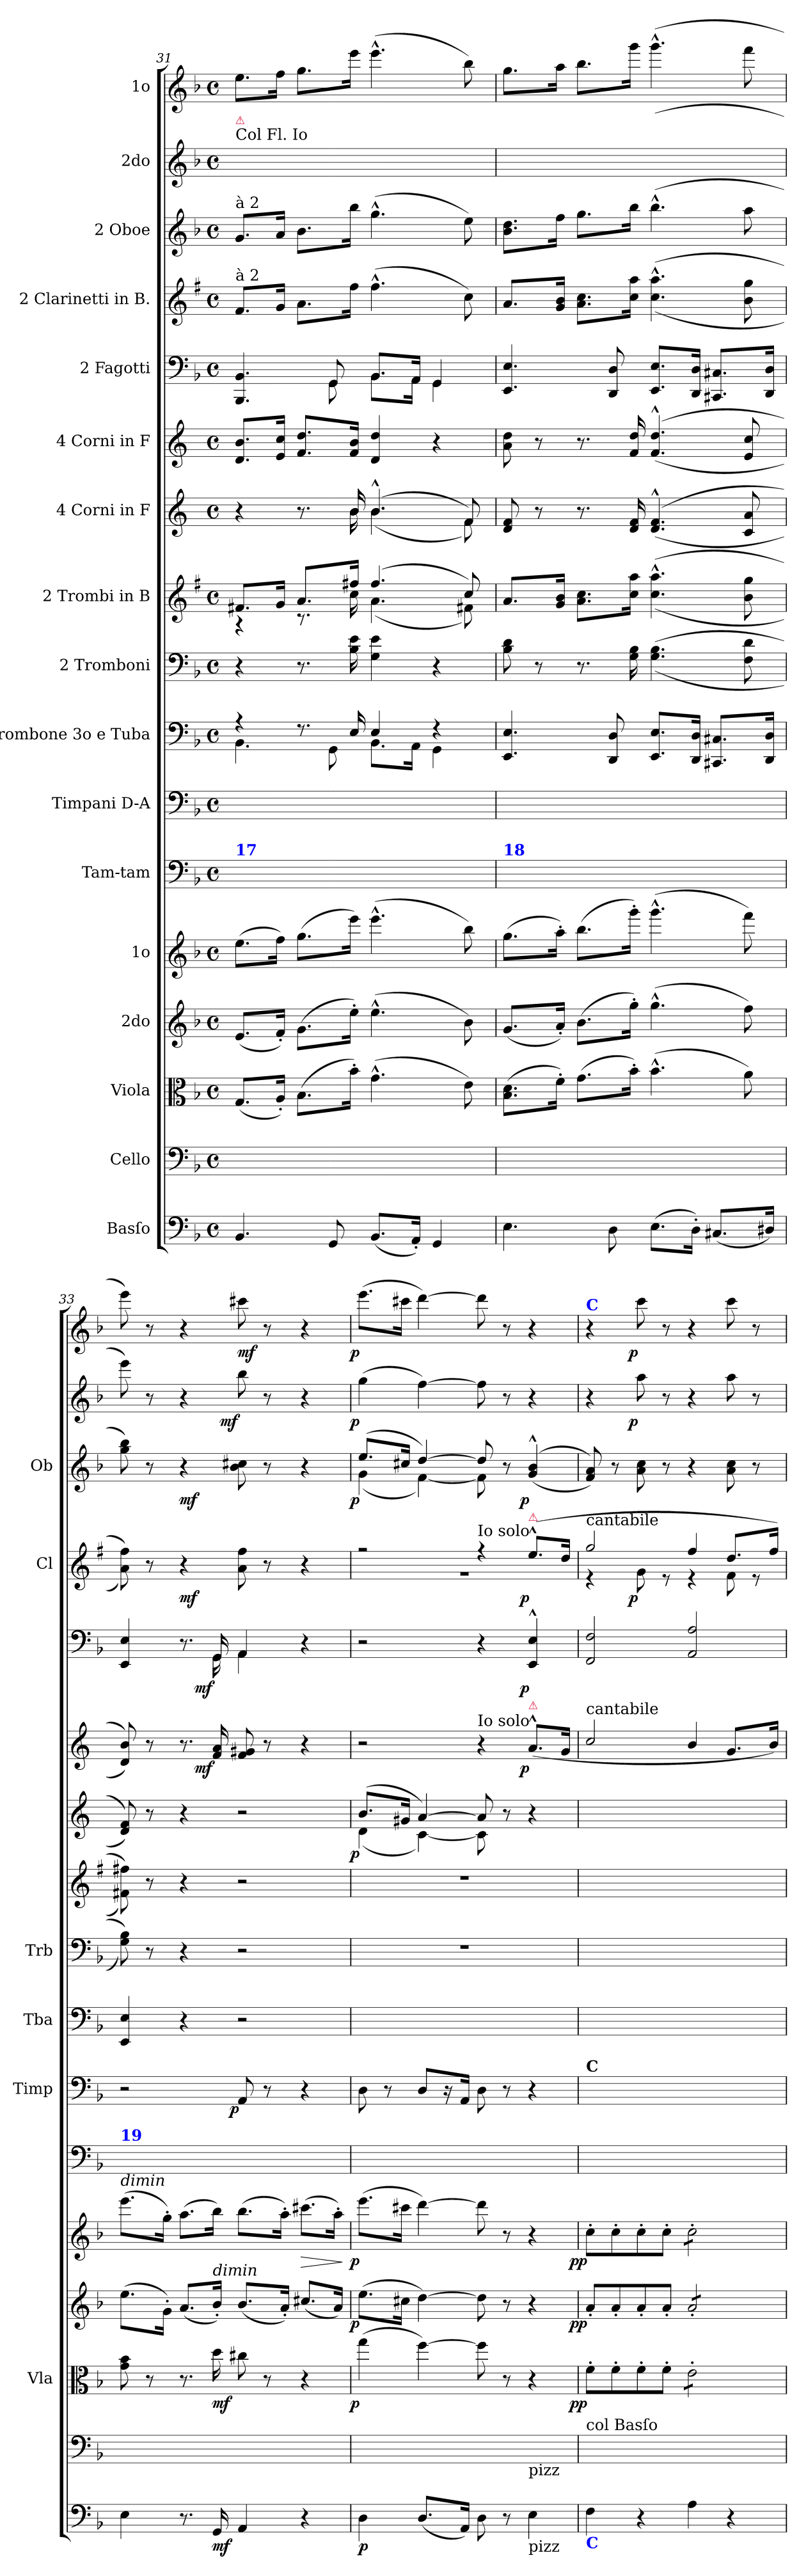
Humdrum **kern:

**kern	**dynam	**kern	**kern	**dynam	**kern	**dynam	**kern	**dynam	**kern	**kern	**dynam	**kern	**kern	**kern	**kern	**dynam	**kern	**dynam	**kern	**dynam	**kern	**dynam	**kern	**dynam	**kern	**dynam	**kern	**dynam
*part17	*part17	*part16	*part15	*part15	*part14	*part14	*part13	*part13	*part12	*part11	*part11	*part10	*part9	*part8	*part7	*part7	*part6	*part6	*part5	*part5	*part4	*part4	*part3	*part3	*part2	*part2	*part1	*part1
*staff17	*staff17	*staff16	*staff15	*staff15	*staff14	*staff14	*staff13	*staff13	*staff12	*staff11	*staff11	*staff10	*staff9	*staff8	*staff7	*staff7	*staff6	*staff6	*staff5	*staff5	*staff4	*staff4	*staff3	*staff3	*staff2	*staff2	*staff1	*staff1
*I"Basſo	*	*I"Cello	*I"Viola	*	*I"2do	*	*I"1o	*	*I"Tam-tam	*I"Timpani D-A	*	*I"Trombone 3o e Tuba	*I"2 Tromboni	*I"2 Trombi in B	*I"4 Corni in F	*	*I"4 Corni in F	*	*I"2 Fagotti	*	*I"2 Clarinetti in B.	*	*I"2 Oboe	*	*I"2do	*	*I"1o	*
*	*	*	*I'Vla	*	*	*	*	*	*	*I'Timp	*	*I'Tba	*I'Trb	*	*	*	*	*	*	*	*I'Cl	*	*I'Ob	*	*	*	*	*
*clefF4	*	*clefF4	*clefC3	*	*clefG2	*	*clefG2	*	*clefF4	*clefF4	*	*clefF4	*clefF4	*clefG2	*clefG2	*	*clefG2	*	*clefF4	*	*clefG2	*	*clefG2	*	*clefG2	*	*clefG2	*
*	*	*	*	*	*	*	*	*	*	*	*	*	*	*ITrd1c2	*ITrd4c7	*	*ITrd4c7	*	*	*	*ITrd1c2	*	*	*	*	*	*	*
*k[b-]	*	*k[b-]	*k[b-]	*	*k[b-]	*	*k[b-]	*	*k[b-]	*k[b-]	*	*k[b-]	*k[b-]	*k[b-]	*k[b-]	*	*k[b-]	*	*k[b-]	*	*k[b-]	*	*k[b-]	*	*k[b-]	*	*k[b-]	*
*d:	*	*d:	*d:	*	*d:	*	*d:	*	*d:	*d:	*	*d:	*d:	*d:	*d:	*	*d:	*	*d:	*	*d:	*	*d:	*	*d:	*	*d:	*
*M4/4	*	*M4/4	*M4/4	*	*M4/4	*	*M4/4	*	*M4/4	*M4/4	*	*M4/4	*M4/4	*M4/4	*M4/4	*	*M4/4	*	*M4/4	*	*M4/4	*	*M4/4	*	*M4/4	*	*M4/4	*
*met(c)	*	*met(c)	*met(c)	*	*met(c)	*	*met(c)	*	*met(c)	*met(c)	*	*met(c)	*met(c)	*met(c)	*met(c)	*	*met(c)	*	*met(c)	*	*met(c)	*	*met(c)	*	*met(c)	*	*met(c)	*
=31	=31	=31	=31	=31	=31	=31	=31	=31	=31	=31	=31	=31	=31	=31	=31	=31	=31	=31	=31	=31	=31	=31	=31	=31	=31	=31	=31	=31
*	*	*	*	*	*	*	*	*	*	*	*	*^	*	*^	*^	*	*	*	*^	*	*	*	*	*	*	*	*	*
!	!	!	!	!	!	!	!	!	!	!	!	!	!	!	!	!	!	!	!	!	!	!	!	!	!	!	!	!	!LO:TX:a:t=Col Fl. Io	!	!	!
!	!	!	!	!	!	!	!	!	!	!	!	!	!	!	!	!	!	!	!	!	!	!	!	!	!	!	!	!	!LO:TX:a:color=crimson:t=⚠	!	!	!
!	!	!	!	!	!	!	!	!	!	!	!	!	!	!	!	!	!	!	!	!	!	!	!	!	!	!	!LO:TX:a:t=à 2	!	!	!	!	!
!	!	!	!	!	!	!	!	!	!	!	!	!	!	!	!	!	!	!	!	!	!	!	!	!	!LO:TX:a:t=à 2	!	!	!	!	!	!	!
!	!	!	!	!	!	!	!	!	!LO:TX:a:B:color=blue:t=17	!	!	!	!	!	!	!	!	!	!	!	!	!	!	!	!	!	!	!	!	!	!	!
4.BB-/	.	4.BB-/yy	(<8.G/L	.	(<8.e/L	.	(>8.ee\L	.	1ryy	1ryy	.	4r	4.BB-\	4r	8.en/L	4r	4r	4ryy	.	8.G/ 8.e/L	.	4.BBB-/ 4.BB-/	4ryy	.	8.e/L	.	8.g/L	.	8.ee\Lyy	.	8.ee\L	.
.	.	.	16A'</Jk)	.	16f'</Jk)	.	16ff\Jk)	.	.	.	.	.	.	.	16f/Jk	.	.	.	.	16A/ 16f/Jk	.	.	.	.	16f/Jk	.	16a/Jk	.	16ff\Jkyy	.	16ff\Jk	.
.	.	.	(>8.B-\L	.	(>8.g\L	.	(>8.gg\L	.	.	.	.	8.r	.	8.r	8.g/L	8.r	8.r	8.ryy	.	8.B-/ 8.g/L	.	.	8ryy	.	8.g\L	.	8.b-\L	.	8.gg\Lyy	.	8.gg\L	.
8GG/	.	8GG/yy	.	.	.	.	.	.	.	.	.	.	8GG\	.	.	.	.	.	.	.	.	8GG/	8GG\	.	.	.	.	.	.	.	.	.
.	.	.	16b-'>\Jk)	.	16ee'>\Jk)	.	16eee\Jk)	.	.	.	.	16E/	.	16B-\ 16e\	16een/Jk	16b-\	16e/	16e\	.	16B-/ 16e/Jk	.	.	.	.	16ee\Jk	.	16bb-\Jk	.	16eee\Jkyy	.	16eee\Jk	.
(<8.BB-/L	.	(<8.BB-/Lyy	(>4.g^^>\	.	(>4.ee^^>\	.	(>4.eee^^>\	.	.	.	.	4E/	8.BB-\L	4G\ 4e\	(>4.ee/	(<4.g\	(>4.e^^>/	(<4.e\	.	4G/ 4g/	.	8.BB-/L	8.BB-\L	.	(>4.ee^^>\	.	(>4.gg^^>\	.	(>4.eee^^>\yy	.	(>4.eee^^>\	.
16AA'</Jk)	.	16AA'</Jkyy)	.	.	.	.	.	.	.	.	.	.	16AA\Jk	.	.	.	.	.	.	.	.	16AA/Jk	16AA\Jk	.	.	.	.	.	.	.	.	.
4GG/	.	4GG/yy	.	.	.	.	.	.	.	.	.	4r	4GG\	4r	.	.	.	.	.	4r	.	4GG/	4GG\	.	.	.	.	.	.	.	.	.
.	.	.	8e\)	.	8b-\)	.	8bb-\)	.	.	.	.	.	.	.	8b-/)	8en\)	8B-/)	8B-\)	.	.	.	.	.	.	8b-\)	.	8ee\)	.	8bb-\yy)	.	8bb-\)	.
*	*	*	*	*	*	*	*	*	*	*	*	*v	*v	*	*	*	*	*	*	*	*	*v	*v	*	*	*	*	*	*	*	*	*
=32	=32	=32	=32	=32	=32	=32	=32	=32	=32	=32	=32	=32	=32	=32	=32	=32	=32	=32	=32	=32	=32	=32	=32	=32	=32	=32	=32	=32	=32	=32
!	!	!	!	!	!	!	!	!	!LO:TX:a:B:color=blue:t=18	!	!	!	!	!	!	!	!	!	!	!	!	!	!	!	!	!	!	!	!	!
*	*	*	*	*	*	*	*	*	*	*	*	*	*	*v	*v	*	*	*	*	*	*	*	*	*	*	*	*	*	*	*
*	*	*	*	*	*	*	*	*	*	*	*	*	*	*	*v	*v	*	*	*	*	*	*	*	*	*	*	*	*	*
4.E\	.	4.E\yy	(>8.B-\ 8.d\L	.	(<8.g/L	.	(>8.gg\L	.	1ryy	1ryy	.	4.EE/ 4.E/	8B-\ 8d\	8.g/L	8G/ 8B-/	.	8d\ 8g\	.	4.EE/ 4.E/	.	8.g/L	.	8.b-\ 8.dd\L	.	8.gg\Lyy	.	8.gg\L	.
.	.	.	.	.	.	.	.	.	.	.	.	.	8r	.	8r	.	8r	.	.	.	.	.	.	.	.	.	.	.
.	.	.	16f'>\Jk)	.	16a'</Jk)	.	16aa'>\Jk)	.	.	.	.	.	.	16f/ 16a/Jk	.	.	.	.	.	.	16f/ 16a/Jk	.	16ff\Jk	.	16aa\Jkyy	.	16aa\Jk	.
.	.	.	(>8.g\L	.	(>8.b-\L	.	(>8.bb-\L	.	.	.	.	.	8.r	8.g\ 8.b-\L	8.r	.	8.r	.	.	.	8.g\ 8.b-\L	.	8.gg\L	.	8.bb-\Lyy	.	8.bb-\L	.
8D\	.	8D\yy	.	.	.	.	.	.	.	.	.	8DD/ 8D/	.	.	.	.	.	.	8DD/ 8D/	.	.	.	.	.	.	.	.	.
.	.	.	16b-'>\Jk)	.	16gg'>\Jk)	.	16ggg'>\Jk)	.	.	.	.	.	16G\ 16B-\	16b-\ 16gg\Jk	16G/ 16B-/	.	16B-/ 16g/	.	.	.	16b-\ 16gg\Jk	.	16bb-\Jk	.	16ggg\Jkyy	.	16ggg\Jk	.
(>8.E\L	.	(>8.E\Lyy	(>4.b-^^>\	.	(>4.gg^^>\	.	(>4.ggg^^>\	.	.	.	.	8.EE/ 8.E/L	(>(<4.G\ 4.B-\	(>(<4.b-^^>\ 4.gg^^>\	(>(<4.G^^>/ 4.B-^^>/	.	(>(<4.B-^^>/ 4.g^^>/	.	8.EE/ 8.E/L	.	(>(<4.b-^^>\ 4.gg^^>\	.	(>4.bb-^^>\	.	(>4.ggg^^>\yy	.	(>4.ggg^^>\	.
16D'>\Jk)	.	16D'>\Jkyy)	.	.	.	.	.	.	.	.	.	16DD/ 16D/Jk	.	.	.	.	.	.	16DD/ 16D/Jk	.	.	.	.	.	.	.	.	.
(<8.C#X/L	.	(<8.C#X/Lyy	.	.	.	.	.	.	.	.	.	8.CC#X/ 8.C#X/L	.	.	.	.	.	.	8.CC#X/ 8.C#X/L	.	.	.	.	.	.	.	.	.
.	.	.	8a\)	.	8ff\)	.	8fff\)	.	.	.	.	.	8F\ 8d\	8a\ 8ff\	8F/ 8d/	.	8A/ 8f/	.	.	.	8a\ 8ff\	.	8aa\	.	8fff\yy	.	8fff\	.
16D#X/Jk)	.	16D#X/Jkyy)	.	.	.	.	.	.	.	.	.	16DD/ 16D/Jk	.	.	.	.	.	.	16DD/ 16D/Jk	.	.	.	.	.	.	.	.	.
=33	=33	=33	=33	=33	=33	=33	=33	=33	=33	=33	=33	=33	=33	=33	=33	=33	=33	=33	=33	=33	=33	=33	=33	=33	=33	=33	=33	=33
*	*	*	*	*	*	*	*	*	*	*	*	*	*	*	*	*	*	*	*^	*	*	*	*	*	*	*	*	*
!	!	!	!	!	!	!	!	!	!LO:TX:a:B:color=blue:t=19	!	!	!	!	!	!	!	!	!	!	!	!	!	!	!	!	!	!	!	!
!	!	!	!	!	!	!	!LO:TX:i:t=dimin	!	!	!	!	!	!	!	!	!	!	!	!	!	!	!	!	!	!	!	!	!	!
4E\	.	4E\yy	8g\ 8b-\	.	(>8.ee\L	.	(>8.eee\L	.	1ryy	2r	.	4EE/ 4E/	8G\ 8B-\))	8en\ 8een\))	8G/ 8B-/))	.	8G/ 8e/))	.	4EE/ 4E/	4ryy	.	8g\ 8ee\))	.	8gg\ 8bb-\)	.	8eee\)	.	8eee\)	.
.	.	.	8r	.	.	.	.	.	.	.	.	.	8r	8r	8r	.	8r	.	.	.	.	8r	.	8r	.	8r	.	8r	.
.	.	.	.	.	16g'>\Jk)	.	16gg'>\Jk)	.	.	.	.	.	.	.	.	.	.	.	.	.	.	.	.	.	.	.	.	.	.
8.r	.	8.ryy	8.r	.	(<8.a/L	.	(>8.aa\L	.	.	.	.	4r	4r	4r	4r	.	8.r	.	8.r	8.ryy	.	4r	mf	4r	mf	4r	.	4r	.
!	!	!	!	!	!LO:TX:i:t=dimin	!	!	!	!	!	!	!	!	!	!	!	!	!	!	!	!	!	!	!	!	!	!	!	!
!	!	!	!	!	!	!	!	!	!	!	!	!	!	!	!	!	!	!LO:DY:rj	!	!	!LO:DY:rj	!	!	!	!	!	!	!	!
16GG/	mf	16GG/yy	16dd\	mf	16b-'</Jk)	.	16bb-\Jk)	.	.	.	.	.	.	.	.	.	16B-/ 16d/	mf	16GG/	16GG\	mf	.	.	.	.	.	.	.	.
!	!	!	!	!	!	!	!	!	!	!	!LO:DY:rj	!	!	!	!	!	!	!	!	!	!	!	!	!	!	!	!LO:DY:rj	!	!
4AA/	.	4AA/yy	8cc#X\	.	(<8.b-/L	.	(>8.bb-\L	.	.	8AA/	p	2r	2r	2r	2r	.	8B-/ 8c#X/	.	4AA/	4AA\	.	8g\ 8ee\	.	8b-\ 8cc#X\	.	8bb-\	mf	8ccc#X\	mf
.	.	.	8r	.	.	.	.	.	.	8r	.	.	.	.	.	.	8r	.	.	.	.	8r	.	8r	.	8r	.	8r	.
.	.	.	.	.	16a'</Jk)	.	16aa'>\Jk)	.	.	.	.	.	.	.	.	.	.	.	.	.	.	.	.	.	.	.	.	.	.
!	!	!	!	!	!	!	!	!LO:HP:b	!	!	!	!	!	!	!	!	!	!	!	!	!	!	!	!	!	!	!	!	!
4r	.	4ryy	4r	.	(<8.cc#X/L	.	(>8.ccc#X\L	>	.	4r	.	.	.	.	.	.	4r	.	4r	4ryy	.	4r	.	4r	.	4r	.	4r	.
.	.	.	.	.	16a/Jk)	.	16aa'>\Jk)	.	.	.	.	.	.	.	.	.	.	.	.	.	.	.	.	.	.	.	.	.	.
*	*	*	*	*	*	*	*	*	*	*	*	*	*	*	*	*	*	*	*v	*v	*	*	*	*	*	*	*	*	*
.	.	.	.	.	.	.	.	]	.	.	.	.	.	.	.	.	.	.	.	.	.	.	.	.	.	.	.	.
=34	=34	=34	=34	=34	=34	=34	=34	=34	=34	=34	=34	=34	=34	=34	=34	=34	=34	=34	=34	=34	=34	=34	=34	=34	=34	=34	=34	=34
*	*	*	*	*	*	*	*	*	*	*	*	*	*	*	*^	*	*	*	*	*	*^	*	*^	*	*	*	*	*
!	!	!	!	!LO:DY:rj	!	!LO:DY:rj	!	!LO:DY:rj	!	!	!	!	!	!	!	!	!LO:DY:rj	!	!	!	!	!	!	!	!	!	!LO:DY:rj	!	!LO:DY:rj	!	!LO:DY:rj
4D\	p	4D\yy	(>4gg\	p	(>8.ee\L	p	(>8.eee\L	p	1ryy	8D\	.	1ryy	1r	1r	(>8.e/L	(<4G\	p	2r	.	2r	.	2r	1r	.	(>8.ee/L	(<4g\	p	(>4gg\	p	(>8.eee\L	p
.	.	.	.	.	.	.	.	.	.	8r	.	.	.	.	.	.	.	.	.	.	.	.	.	.	.	.	.	.	.	.	.
.	.	.	.	.	16cc#X\Jk	.	16ccc#X\Jk	.	.	.	.	.	.	.	16c#X/Jk	.	.	.	.	.	.	.	.	.	16cc#X/Jk	.	.	.	.	16ccc#X\Jk	.
(<8.D/L	.	(<8.D/Lyy	[4ff\)	.	[4dd\)	.	[4ddd\)	.	.	8D/L	.	.	.	.	[4d/)	[4F\)	.	.	.	.	.	.	.	.	[4dd/)	[4f\)	.	[4ff\)	.	[4ddd\)	.
.	.	.	.	.	.	.	.	.	.	16r	.	.	.	.	.	.	.	.	.	.	.	.	.	.	.	.	.	.	.	.	.
16AA/Jk)	.	16AA/Jkyy)	.	.	.	.	.	.	.	16AA/Jk	.	.	.	.	.	.	.	.	.	.	.	.	.	.	.	.	.	.	.	.	.
!	!	!	!	!	!	!	!	!	!	!	!	!	!	!	!	!	!	!	!	!	!	!LO:TX:a:t=Io solo	!	!	!	!	!	!	!	!	!
!	!	!	!	!	!	!	!	!	!	!	!	!	!	!	!	!	!	!LO:TX:a:t=Io solo	!	!	!	!	!	!	!	!	!	!	!	!	!
8D\	.	8D\yy	8ff\]	.	8dd\]	.	8ddd\]	.	.	8D\	.	.	.	.	8d/]	8F\]	.	4r	.	4r	.	4r	.	.	8dd/]	8f\]	.	8ff\]	.	8ddd\]	.
8r	.	8ryy	8r	.	8r	.	8r	.	.	8r	.	.	.	.	8r	8ryy	.	.	.	.	.	.	.	.	8r	8ryy	.	8r	.	8r	.
!	!	!	!	!	!	!	!	!	!	!	!	!	!	!	!	!	!	!	!	!	!	!LO:TX:a:color=crimson:t=⚠	!	!	!	!	!	!	!	!	!
!	!	!	!	!	!	!	!	!	!	!	!	!	!	!	!	!	!	!LO:TX:a:color=crimson:t=⚠	!	!	!	!	!	!	!	!	!	!	!	!	!
!	!	!LO:TX:b:t=pizz	!	!	!	!	!	!	!	!	!	!	!	!	!	!	!	!	!	!	!	!	!	!	!	!	!	!	!	!	!
!LO:TX:b:t=pizz	!	!	!	!	!	!	!	!	!	!	!	!	!	!	!	!	!	!	!	!	!	!	!	!	!	!	!	!	!	!	!
!	!	!	!	!	!	!	!	!	!	!	!	!	!	!	!	!	!	!	!LO:DY:rj	!	!LO:DY:rj	!	!	!LO:DY:rj	!	!	!LO:DY:rj	!	!	!	!
4E\	.	4E\yy	4r	.	4r	.	4r	.	.	4r	.	.	.	.	4r	4ryy	.	(<8.d^^>/L	p	4EE^^>/ 4E^^>/	p	(<8.dd^^>/L	.	p	(>(<4g^^>/ 4b-^^>/	4ryy	p	4r	.	4r	.
.	.	.	.	.	.	.	.	.	.	.	.	.	.	.	.	.	.	16c/Jk	.	.	.	16cc/Jk	.	.	.	.	.	.	.	.	.
*	*	*	*	*	*	*	*	*	*	*	*	*	*	*	*v	*v	*	*	*	*	*	*	*	*	*v	*v	*	*	*	*	*
=35	=35	=35	=35	=35	=35	=35	=35	=35	=35	=35	=35	=35	=35	=35	=35	=35	=35	=35	=35	=35	=35	=35	=35	=35	=35	=35	=35	=35	=35
!	!	!	!	!	!	!	!	!	!	!	!	!	!	!	!	!	!	!	!	!	!	!	!	!	!	!	!	!LO:TX:a:B:color=blue:t=C	!
!	!	!	!	!	!	!	!	!	!	!	!	!	!	!	!	!	!	!	!	!	!LO:TX:a:t=cantabile	!	!	!	!	!	!	!	!
!	!	!	!	!	!	!	!	!	!	!	!	!	!	!	!	!	!LO:TX:a:t=cantabile	!	!	!	!	!	!	!	!	!	!	!	!
!	!	!	!	!	!	!	!	!	!	!LO:TX:a:B:t=C	!	!	!	!	!	!	!	!	!	!	!	!	!	!	!	!	!	!	!
!	!	!LO:TX:a:t=col Basſo	!	!	!	!	!	!	!	!	!	!	!	!	!	!	!	!	!	!	!	!	!	!	!	!	!	!	!
!LO:TX:b:B:color=blue:t=C	!	!	!	!	!	!	!	!	!	!	!	!	!	!	!	!	!	!	!	!	!	!	!	!	!	!	!	!	!
!	!	!	!	!LO:DY:rj	!	!LO:DY:rj	!	!LO:DY:rj	!	!	!	!	!	!	!	!	!	!	!	!	!	!	!	!	!	!	!	!	!
4F\	.	4F\yy	8f'>\L	pp	8a'>/L	pp	8cc'>\L	pp	1ryy	1ryy	.	1ryy	1ryy	1ryy	1ryy	.	2f/	.	2FF/ 2F/	.	2ff/	4r	.	8f/ 8a/))	.	4r	.	4r	.
.	.	.	8f'>\	.	8a'>/	.	8cc'>\	.	.	.	.	.	.	.	.	.	.	.	.	.	.	.	.	8r	.	.	.	.	.
!	!	!	!	!	!	!	!	!	!	!	!	!	!	!	!	!	!	!	!	!	!	!	!LO:DY:rj	!	!	!	!LO:DY:rj	!	!LO:DY:rj
4r	.	4ryy	8f'>\	.	8a'>/	.	8cc'>\	.	.	.	.	.	.	.	.	.	.	.	.	.	.	8f\	p	8a\ 8cc\	.	8aa\	p	8ccc\	p
.	.	.	8f'>\J	.	8a'>/J	.	8cc'>\J	.	.	.	.	.	.	.	.	.	.	.	.	.	.	8r	.	8r	.	8r	.	8r	.
*	*	*	*tremolo	*	*	*	*	*	*	*	*	*	*	*	*	*	*	*	*	*	*	*	*	*	*	*	*	*	*
*	*	*	*	*	*tremolo	*	*	*	*	*	*	*	*	*	*	*	*	*	*	*	*	*	*	*	*	*	*	*	*
*	*	*	*	*	*	*	*tremolo	*	*	*	*	*	*	*	*	*	*	*	*	*	*	*	*	*	*	*	*	*	*
4A\	.	4A\yy	8e'>\L	.	8a'</L	.	8cc'>\L	.	.	.	.	.	.	.	.	.	4e/	.	2AA/ 2A/	.	4ee/	4r	.	4r	.	4r	.	4r	.
.	.	.	8e'>\	.	8a'</	.	8cc'>\	.	.	.	.	.	.	.	.	.	.	.	.	.	.	.	.	.	.	.	.	.	.
4r	.	4ryy	8e'>\	.	8a'</	.	8cc'>\	.	.	.	.	.	.	.	.	.	8.c/L	.	.	.	8.cc/L	8e\	.	8a\ 8cc\	.	8aa\	.	8ccc\	.
.	.	.	8e'>\J	.	8a'</J	.	8cc'>\J	.	.	.	.	.	.	.	.	.	.	.	.	.	.	8r	.	8r	.	8r	.	8r	.
*	*	*	*	*	*	*	*Xtremolo	*	*	*	*	*	*	*	*	*	*	*	*	*	*	*	*	*	*	*	*	*	*
*	*	*	*	*	*Xtremolo	*	*	*	*	*	*	*	*	*	*	*	*	*	*	*	*	*	*	*	*	*	*	*	*
*	*	*	*Xtremolo	*	*	*	*	*	*	*	*	*	*	*	*	*	*	*	*	*	*	*	*	*	*	*	*	*	*
.	.	.	.	.	.	.	.	.	.	.	.	.	.	.	.	.	16e/Jk)	.	.	.	16ee/Jk)	.	.	.	.	.	.	.	.
*	*	*	*	*	*	*	*	*	*	*	*	*	*	*	*	*	*	*	*	*	*v	*v	*	*	*	*	*	*	*
=	=	=	=	=	=	=	=	=	=	=	=	=	=	=	=	=	=	=	=	=	=	=	=	=	=	=	=	=
*-	*-	*-	*-	*-	*-	*-	*-	*-	*-	*-	*-	*-	*-	*-	*-	*-	*-	*-	*-	*-	*-	*-	*-	*-	*-	*-	*-	*-
